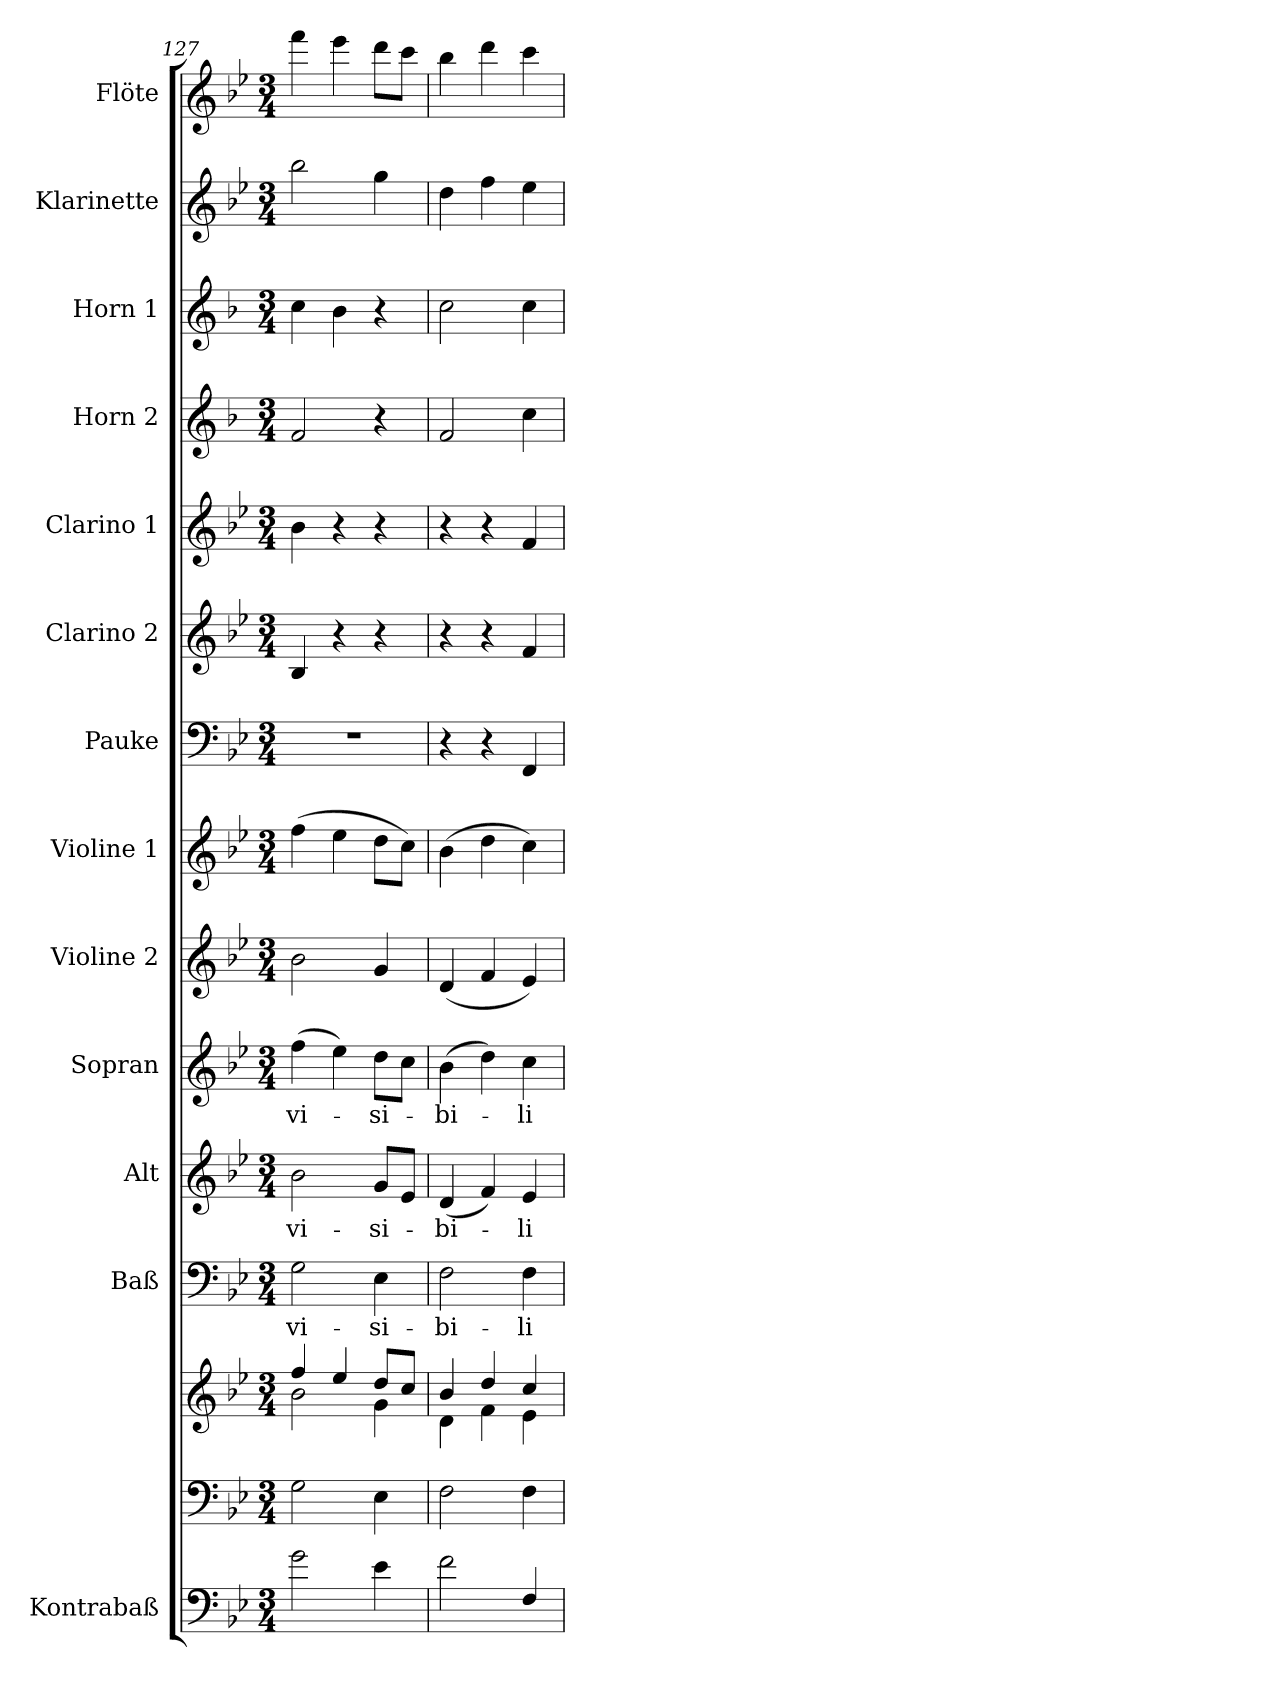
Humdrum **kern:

**kern	**kern	**kern	**kern	**text	**kern	**text	**kern	**text	**kern	**kern	**kern	**kern	**kern	**kern	**kern	**kern	**kern
*part14	*part13	*part13	*part12	*part12	*part11	*part11	*part10	*part10	*part9	*part8	*part7	*part6	*part5	*part4	*part3	*part2	*part1
*staff15	*staff14	*staff13	*staff12	*staff12	*staff11	*staff11	*staff10	*staff10	*staff9	*staff8	*staff7	*staff6	*staff5	*staff4	*staff3	*staff2	*staff1
*I"Kontrabaß	*	*	*I"Baß	*	*I"Alt	*	*I"Sopran	*	*I"Violine 2	*I"Violine 1	*I"Pauke	*I"Clarino 2	*I"Clarino 1	*I"Horn 2	*I"Horn 1	*I"Klarinette	*I"Flöte
*I'Kb	*	*	*I'Baß	*	*I'Alt	*	*I'Sop	*	*I'Vln. 2	*I'Vln. 1	*I'Pk.	*	*	*I'Hrn. 2	*I'Hrn. 1	*	*I'Fl.
*clefF4	*clefF4	*clefG2	*clefF4	*	*clefG2	*	*clefG2	*	*clefG2	*clefG2	*clefF4	*clefG2	*clefG2	*clefG2	*clefG2	*clefG2	*clefG2
*ITrd7c12	*	*	*	*	*	*	*	*	*	*	*	*ITrd7c12	*ITrd7c12	*ITrd4c7	*ITrd4c7	*	*
*k[b-e-]	*k[b-e-]	*k[b-e-]	*k[b-e-]	*	*k[b-e-]	*	*k[b-e-]	*	*k[b-e-]	*k[b-e-]	*k[b-e-]	*k[b-e-]	*k[b-e-]	*k[b-e-]	*k[b-e-]	*k[b-e-]	*k[b-e-]
*B-:	*B-:	*B-:	*B-:	*	*B-:	*	*B-:	*	*B-:	*B-:	*B-:	*B-:	*B-:	*B-:	*B-:	*B-:	*B-:
*M3/4	*M3/4	*M3/4	*M3/4	*	*M3/4	*	*M3/4	*	*M3/4	*M3/4	*M3/4	*M3/4	*M3/4	*M3/4	*M3/4	*M3/4	*M3/4
=127	=127	=127	=127	=127	=127	=127	=127	=127	=127	=127	=127	=127	=127	=127	=127	=127	=127
*	*	*^	*	*	*	*	*	*	*	*	*	*	*	*	*	*	*
!	!	!	!	!	!LO:LY:b	!	!LO:LY:b	!	!LO:LY:b	!	!	!	!	!	!	!	!	!
2G\	2G\	4ff/	2b-\	2G\	-vi-	2b-\	-vi-	(>4ff\	-vi-	2b-\	(>4ff\	2.r	4BB-/	4B-\	2B-/	4f\	2bb-\	4fff\
.	.	4ee-/	.	.	.	.	.	4ee-\)	.	.	4ee-\	.	4r	4r	.	4e-\	.	4eee-\
!	!	!	!	!	!LO:LY:b	!	!LO:LY:b	!	!LO:LY:b	!	!	!	!	!	!	!	!	!
4E-\	4E-\	8dd/L	4g\	4E-\	-si-	8g/L	-si-	8dd\L	-si-	4g/	8dd\L	.	4r	4r	4r	4r	4gg\	8ddd\L
.	.	8cc/J	.	.	.	8e-/J	.	8cc\J	.	.	8cc\J)	.	.	.	.	.	.	8ccc\J
=128	=128	=128	=128	=128	=128	=128	=128	=128	=128	=128	=128	=128	=128	=128	=128	=128	=128	=128
!	!	!	!	!	!LO:LY:b	!	!LO:LY:b	!	!LO:LY:b	!	!	!	!	!	!	!	!	!
2F\	2F\	4b-/	4d\	2F\	-bi-	(<4d/	-bi-	(>4b-\	-bi-	(<4d/	(>4b-\	4r	4r	4r	2B-/	2f\	4dd\	4bb-\
.	.	4dd/	4f\	.	.	4f/)	.	4dd\)	.	4f/	4dd\	4r	4r	4r	.	.	4ff\	4ddd\
!	!	!	!	!	!LO:LY:b	!	!LO:LY:b	!	!LO:LY:b	!	!	!	!	!	!	!	!	!
4FF/	4F\	4cc/	4e-\	4F\	-li-	4e-/	-li-	4cc\	-li-	4e-/)	4cc\)	4FF/	4F/	4F/	4f\	4f\	4ee-\	4ccc\
*	*	*v	*v	*	*	*	*	*	*	*	*	*	*	*	*	*	*	*
=	=	=	=	=	=	=	=	=	=	=	=	=	=	=	=	=	=
*-	*-	*-	*-	*-	*-	*-	*-	*-	*-	*-	*-	*-	*-	*-	*-	*-	*-
